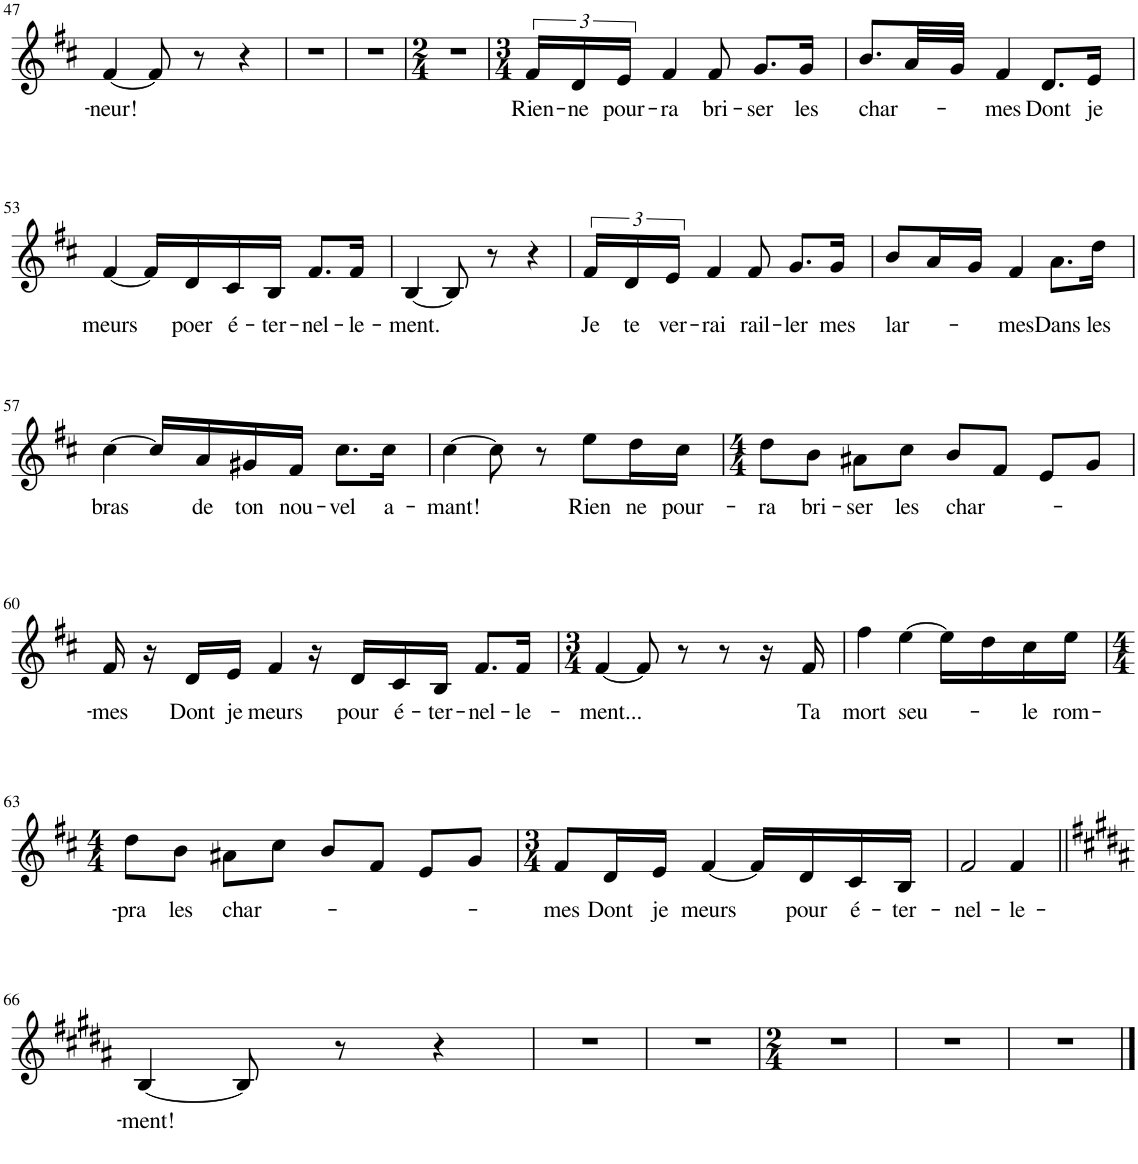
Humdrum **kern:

**kern	**text
*part1	*part1
*staff1	*staff1
*I"Piano	*
*I'Pno	*
!!LO:PB:g=z
*clefG2	*
*k[f#c#]	*
*M3/4	*
=47	=47
!	!LO:LY:b
[4f#/	-neur!
8f#/]	.
8r	.
4r	.
=48	=48
2.r	.
=49	=49
2.r	.
=50	=50
*M2/4	*
2r	.
=51	=51
*M3/4	*
!	!LO:LY:b
24f#/LL	Rien-
!	!LO:LY:b
24d/	-ne
!	!LO:LY:b
24e/JJ	pour-
!	!LO:LY:b
4f#/	-ra
!	!LO:LY:b
8f#/	bri-
!	!LO:LY:b
8.g/L	-ser
!	!LO:LY:b
16g/Jk	les
=52	=52
!	!LO:LY:b
8.b/L	char-
32a/LL	.
32g/JJJ	.
!	!LO:LY:b
4f#/	-mes
!	!LO:LY:b
8.d/L	Dont
!	!LO:LY:b
16e/Jk	je
!!LO:LB:g=z
=53	=53
!	!LO:LY:b
[4f#/	meurs
16f#/LL]	.
!	!LO:LY:b
16d/	poer
!	!LO:LY:b
16c#/	é-
!	!LO:LY:b
16B/JJ	-ter-
!	!LO:LY:b
8.f#/L	-nel-
!	!LO:LY:b
16f#/Jk	-le-
=54	=54
!	!LO:LY:b
[4B/	-ment.
8B/]	.
8r	.
4r	.
=55	=55
!	!LO:LY:b
24f#/LL	Je
!	!LO:LY:b
24d/	te
!	!LO:LY:b
24e/JJ	ver-
!	!LO:LY:b
4f#/	-rai
!	!LO:LY:b
8f#/	rail-
!	!LO:LY:b
8.g/L	-ler
!	!LO:LY:b
16g/Jk	mes
=56	=56
!	!LO:LY:b
8b/L	lar-
16a/L	.
16g/JJ	.
!	!LO:LY:b
4f#/	-mes
!	!LO:LY:b
8.a\L	Dans
!	!LO:LY:b
16dd\Jk	les
!!LO:LB:g=z
=57	=57
!	!LO:LY:b
[4cc#\	bras
16cc#/LL]	.
!	!LO:LY:b
16a/	de
!	!LO:LY:b
16g#X/	ton
!	!LO:LY:b
16f#/JJ	nou-
!	!LO:LY:b
8.cc#\L	-vel
!	!LO:LY:b
16cc#\Jk	a-
=58	=58
!	!LO:LY:b
[4cc#\	-mant!
8cc#\]	.
8r	.
!	!LO:LY:b
8ee\L	Rien
!	!LO:LY:b
16dd\L	ne
!	!LO:LY:b
16cc#\JJ	pour-
=59	=59
*M4/4	*
!	!LO:LY:b
8dd\L	-ra
!	!LO:LY:b
8b\J	bri-
!	!LO:LY:b
8a#X\L	-ser
!	!LO:LY:b
8cc#\J	les
!	!LO:LY:b
8b/L	char-
8f#/J	.
8e/L	.
8g/J	.
!!LO:LB:g=z
=60	=60
!	!LO:LY:b
16f#/	-mes
16r	.
!	!LO:LY:b
16d/LL	Dont
!	!LO:LY:b
16e/JJ	je
!	!LO:LY:b
4f#/	meurs
16r	.
!	!LO:LY:b
16d/LL	pour
!	!LO:LY:b
16c#/	é-
!	!LO:LY:b
16B/JJ	-ter-
!	!LO:LY:b
8.f#/L	-nel-
!	!LO:LY:b
16f#/Jk	-le-
=61	=61
*M3/4	*
!	!LO:LY:b
[4f#/	-ment...
8f#/]	.
8r	.
8r	.
16r	.
!	!LO:LY:b
16f#/	Ta
=62	=62
!	!LO:LY:b
4ff#\	mort
!	!LO:LY:b
[4ee\	seu-
16ee\LL]	.
16dd\	.
!	!LO:LY:b
16cc#\	-le
!	!LO:LY:b
16ee\JJ	rom-
!!LO:LB:g=z
=63	=63
*M4/4	*
!	!LO:LY:b
8dd\L	-pra
!	!LO:LY:b
8b\J	les
!	!LO:LY:b
8a#X\L	char-
8cc#\J	.
8b/L	.
8f#/J	.
8e/L	.
8g/J	.
=64	=64
*M3/4	*
!	!LO:LY:b
8f#/L	-mes
!	!LO:LY:b
16d/L	Dont
!	!LO:LY:b
16e/JJ	je
!	!LO:LY:b
[4f#/	meurs
16f#/LL]	.
!	!LO:LY:b
16d/	pour
!	!LO:LY:b
16c#/	é-
!	!LO:LY:b
16B/JJ	-ter-
=65	=65
!	!LO:LY:b
2f#/	-nel-
!	!LO:LY:b
4f#/	-le-
!!LO:LB:g=z
=66||	=66||
*k[f#c#g#d#a#]	*
!	!LO:LY:b
[4B/	-ment!
8B/]	.
8r	.
4r	.
=67	=67
2.r	.
=68	=68
2.r	.
=69	=69
*M2/4	*
2r	.
=70	=70
2r	.
=71	=71
2r	.
==	==
*-	*-
